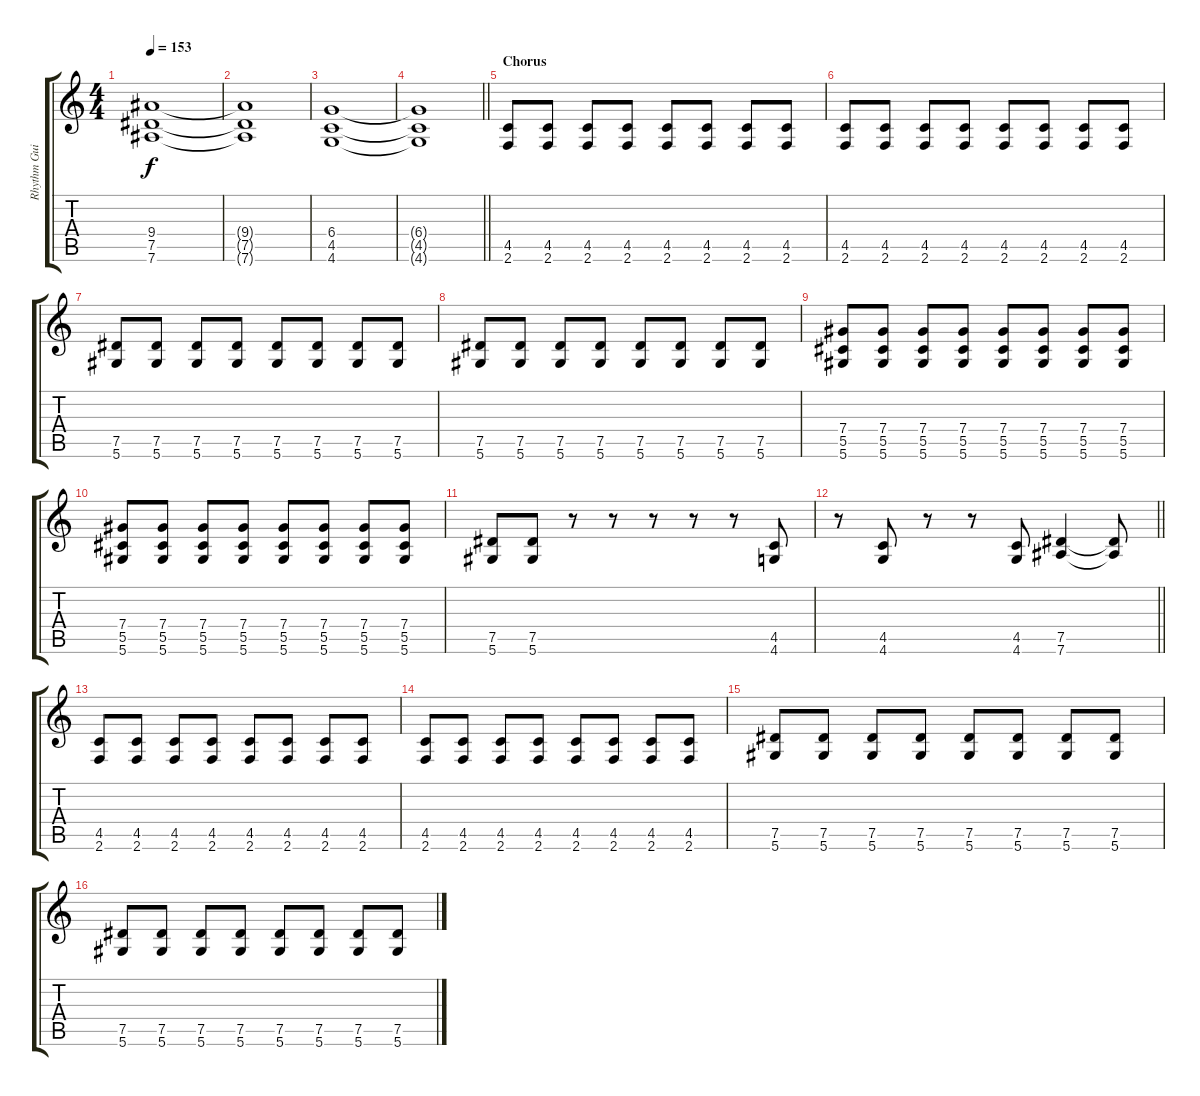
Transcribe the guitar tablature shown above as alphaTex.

\track ("Rhythm Guitar" "Rhythm Gui") {instrument distortionguitar}
\staff {score tabs}
\tuning (Eb4 Bb3 Gb3 Db3 Ab2 Eb2) {hide}
\ts (4 4)
\tempo 153
\clef g2
\ks c
(9.4 7.5 7.6).1{dy f} |
(9.4{t} 7.5{t} 7.6{t}).1 |
(6.4 4.5 4.6).1 |
\barLineRight lightlight
(6.4{t} 4.5{t} 4.6{t}).1 |
\section ("" "Chorus")
(4.5 2.6).8 (4.5 2.6).8 (4.5 2.6).8 (4.5 2.6).8 (4.5 2.6).8 (4.5 2.6).8 (4.5 2.6).8 (4.5 2.6).8 |
(4.5 2.6).8 (4.5 2.6).8 (4.5 2.6).8 (4.5 2.6).8 (4.5 2.6).8 (4.5 2.6).8 (4.5 2.6).8 (4.5 2.6).8 |
(7.5 5.6).8 (7.5 5.6).8 (7.5 5.6).8 (7.5 5.6).8 (7.5 5.6).8 (7.5 5.6).8 (7.5 5.6).8 (7.5 5.6).8 |
(7.5 5.6).8 (7.5 5.6).8 (7.5 5.6).8 (7.5 5.6).8 (7.5 5.6).8 (7.5 5.6).8 (7.5 5.6).8 (7.5 5.6).8 |
(7.4 5.5 5.6).8 (7.4 5.5 5.6).8 (7.4 5.5 5.6).8 (7.4 5.5 5.6).8 (7.4 5.5 5.6).8 (7.4 5.5 5.6).8 (7.4 5.5 5.6).8 (7.4 5.5 5.6).8 |
(7.4 5.5 5.6).8 (7.4 5.5 5.6).8 (7.4 5.5 5.6).8 (7.4 5.5 5.6).8 (7.4 5.5 5.6).8 (7.4 5.5 5.6).8 (7.4 5.5 5.6).8 (7.4 5.5 5.6).8 |
(7.5 5.6).8 (7.5 5.6).8 r.8 r.8 r.8 r.8 r.8 (4.5 4.6).8 |
\barLineRight lightlight
r.8 (4.5 4.6).8 r.8 r.8 (4.5 4.6).8 (7.5 7.6).4 (7.5{t} 7.6{t}).8 |
(4.5 2.6).8 (4.5 2.6).8 (4.5 2.6).8 (4.5 2.6).8 (4.5 2.6).8 (4.5 2.6).8 (4.5 2.6).8 (4.5 2.6).8 |
(4.5 2.6).8 (4.5 2.6).8 (4.5 2.6).8 (4.5 2.6).8 (4.5 2.6).8 (4.5 2.6).8 (4.5 2.6).8 (4.5 2.6).8 |
(7.5 5.6).8 (7.5 5.6).8 (7.5 5.6).8 (7.5 5.6).8 (7.5 5.6).8 (7.5 5.6).8 (7.5 5.6).8 (7.5 5.6).8 |
(7.5 5.6).8 (7.5 5.6).8 (7.5 5.6).8 (7.5 5.6).8 (7.5 5.6).8 (7.5 5.6).8 (7.5 5.6).8 (7.5 5.6).8
